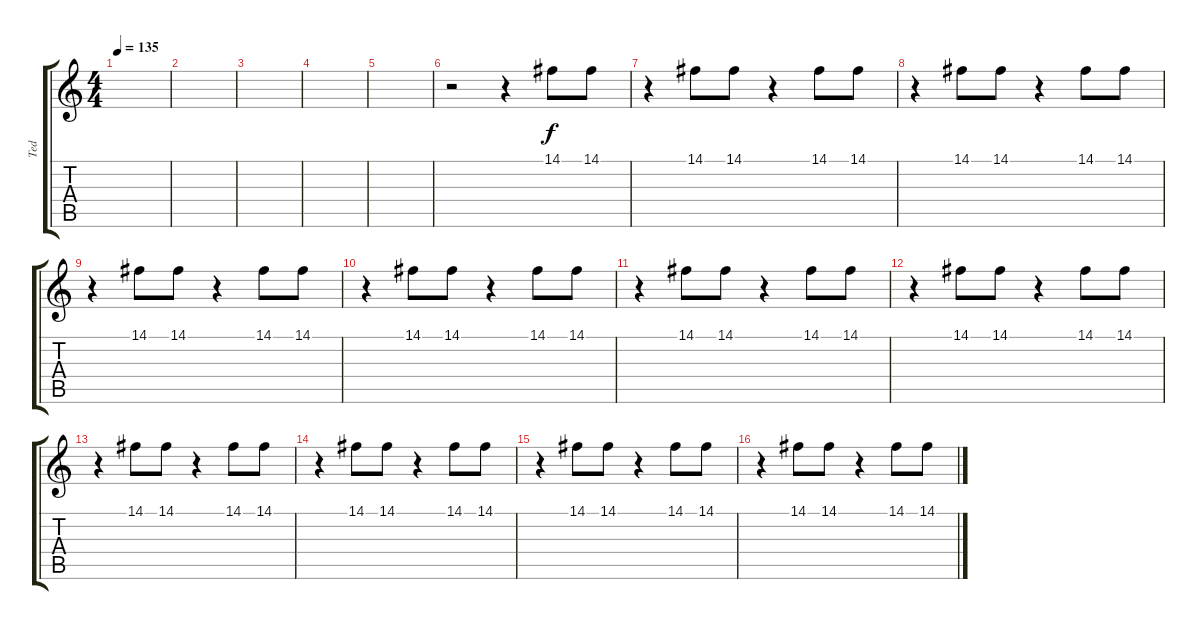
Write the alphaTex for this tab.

\track ("Ted" "Ted") {instrument brightacousticpiano}
\staff {score tabs}
\tuning (E4 B3 G3 D3 A2 E2) {hide}
\ts (4 4)
\tempo 135
\clef g2
\ks c
|
|
|
|
|
r.2 r.4 14.1.8 14.1.8 |
r.4 14.1.8 14.1.8 r.4 14.1.8 14.1.8 |
r.4 14.1.8 14.1.8 r.4 14.1.8 14.1.8 |
r.4 14.1.8 14.1.8 r.4 14.1.8 14.1.8 |
r.4 14.1.8 14.1.8 r.4 14.1.8 14.1.8 |
r.4 14.1.8 14.1.8 r.4 14.1.8 14.1.8 |
r.4 14.1.8 14.1.8 r.4 14.1.8 14.1.8 |
r.4 14.1.8 14.1.8 r.4 14.1.8 14.1.8 |
r.4 14.1.8 14.1.8 r.4 14.1.8 14.1.8 |
r.4 14.1.8 14.1.8 r.4 14.1.8 14.1.8 |
r.4 14.1.8 14.1.8 r.4 14.1.8 14.1.8
